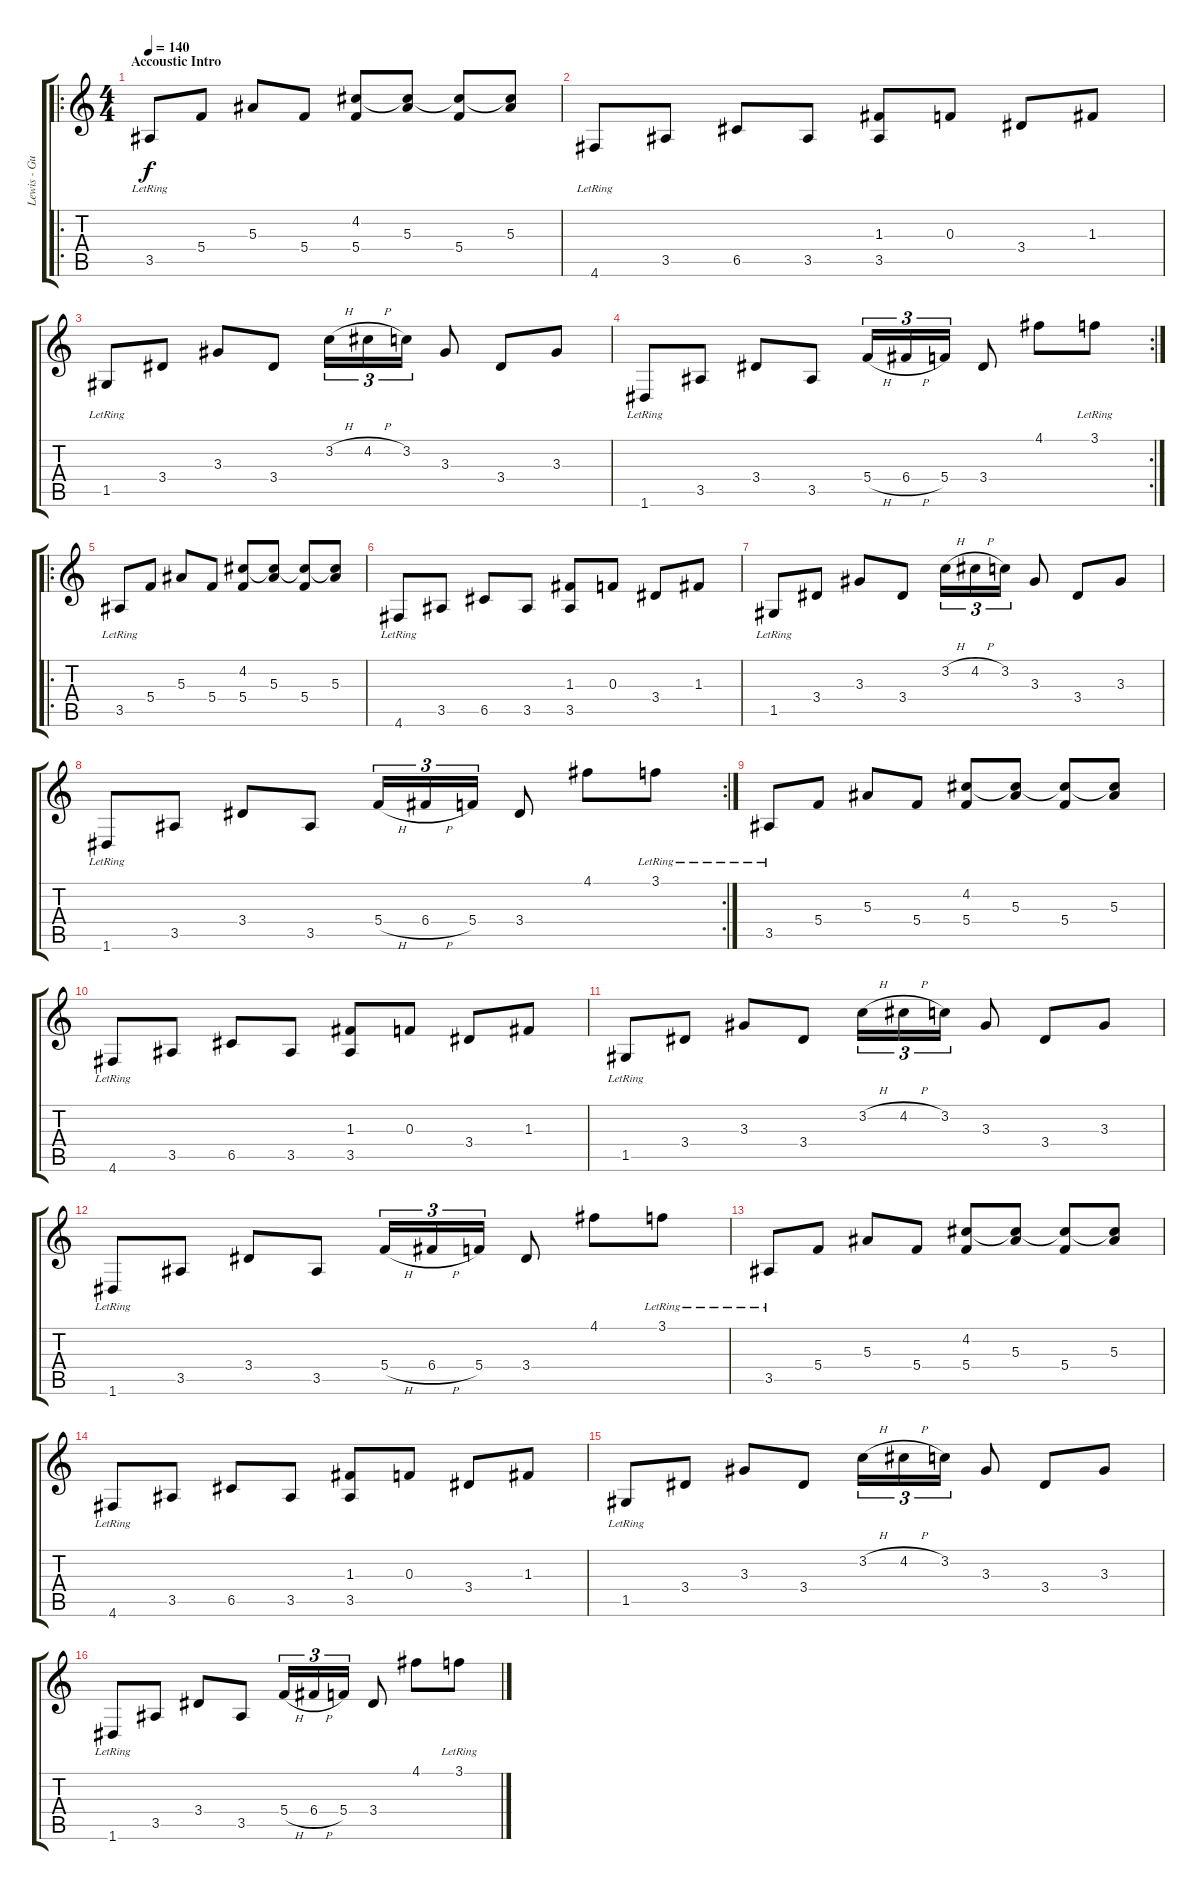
\track ("Lewis - Guitar" "Lewis - Gu") {instrument distortionguitar}
\staff {score tabs}
\tuning (D4 A3 F3 C3 G2 D2) {hide}
\ro
\ts (4 4)
\section ("" "Accoustic Intro")
\tempo 140
\clef g2
\ks c
3.5{lr}.8{dy f instrument acousticguitarsteel} 5.4.8 5.3.8 5.4.8 (4.2 5.4).8 (4.2{t} 5.3).8 (4.2{t} 5.4).8 (4.2{t} 5.3).8 |
4.6{lr}.8 3.5.8 6.5.8 3.5.8 (1.3 3.5).8 0.3.8 3.4.8 1.3.8 |
1.5{lr}.8 3.4.8 3.3.8 3.4.8 3.2{h}.16{tu (3 2)} 4.2{h}.16{tu (3 2)} 3.2.16{tu (3 2)} 3.3.8 3.4.8 3.3.8 |
\rc 2
1.6{lr}.8 3.5.8 3.4.8 3.5.8 5.4{h}.16{tu (3 2)} 6.4{h}.16{tu (3 2)} 5.4.16{tu (3 2)} 3.4.8 4.1.8 3.1{lr}.8 |
\ro
3.5{lr}.8{instrument acousticguitarsteel} 5.4.8 5.3.8 5.4.8 (4.2 5.4).8 (4.2{t} 5.3).8 (4.2{t} 5.4).8 (4.2{t} 5.3).8 |
4.6{lr}.8 3.5.8 6.5.8 3.5.8 (1.3 3.5).8 0.3.8 3.4.8 1.3.8 |
1.5{lr}.8 3.4.8 3.3.8 3.4.8 3.2{h}.16{tu (3 2)} 4.2{h}.16{tu (3 2)} 3.2.16{tu (3 2)} 3.3.8 3.4.8 3.3.8 |
\rc 2
1.6{lr}.8 3.5.8 3.4.8 3.5.8 5.4{h}.16{tu (3 2)} 6.4{h}.16{tu (3 2)} 5.4.16{tu (3 2)} 3.4.8 4.1.8 3.1{lr}.8 |
3.5{lr}.8{instrument acousticguitarsteel} 5.4.8 5.3.8 5.4.8 (4.2 5.4).8 (4.2{t} 5.3).8 (4.2{t} 5.4).8 (4.2{t} 5.3).8 |
4.6{lr}.8 3.5.8 6.5.8 3.5.8 (1.3 3.5).8 0.3.8 3.4.8 1.3.8 |
1.5{lr}.8 3.4.8 3.3.8 3.4.8 3.2{h}.16{tu (3 2)} 4.2{h}.16{tu (3 2)} 3.2.16{tu (3 2)} 3.3.8 3.4.8 3.3.8 |
1.6{lr}.8 3.5.8 3.4.8 3.5.8 5.4{h}.16{tu (3 2)} 6.4{h}.16{tu (3 2)} 5.4.16{tu (3 2)} 3.4.8 4.1.8 3.1{lr}.8 |
3.5{lr}.8{instrument acousticguitarsteel} 5.4.8 5.3.8 5.4.8 (4.2 5.4).8 (4.2{t} 5.3).8 (4.2{t} 5.4).8 (4.2{t} 5.3).8 |
4.6{lr}.8 3.5.8 6.5.8 3.5.8 (1.3 3.5).8 0.3.8 3.4.8 1.3.8 |
1.5{lr}.8 3.4.8 3.3.8 3.4.8 3.2{h}.16{tu (3 2)} 4.2{h}.16{tu (3 2)} 3.2.16{tu (3 2)} 3.3.8 3.4.8 3.3.8 |
1.6{lr}.8 3.5.8 3.4.8 3.5.8 5.4{h}.16{tu (3 2)} 6.4{h}.16{tu (3 2)} 5.4.16{tu (3 2)} 3.4.8 4.1.8 3.1{lr}.8
